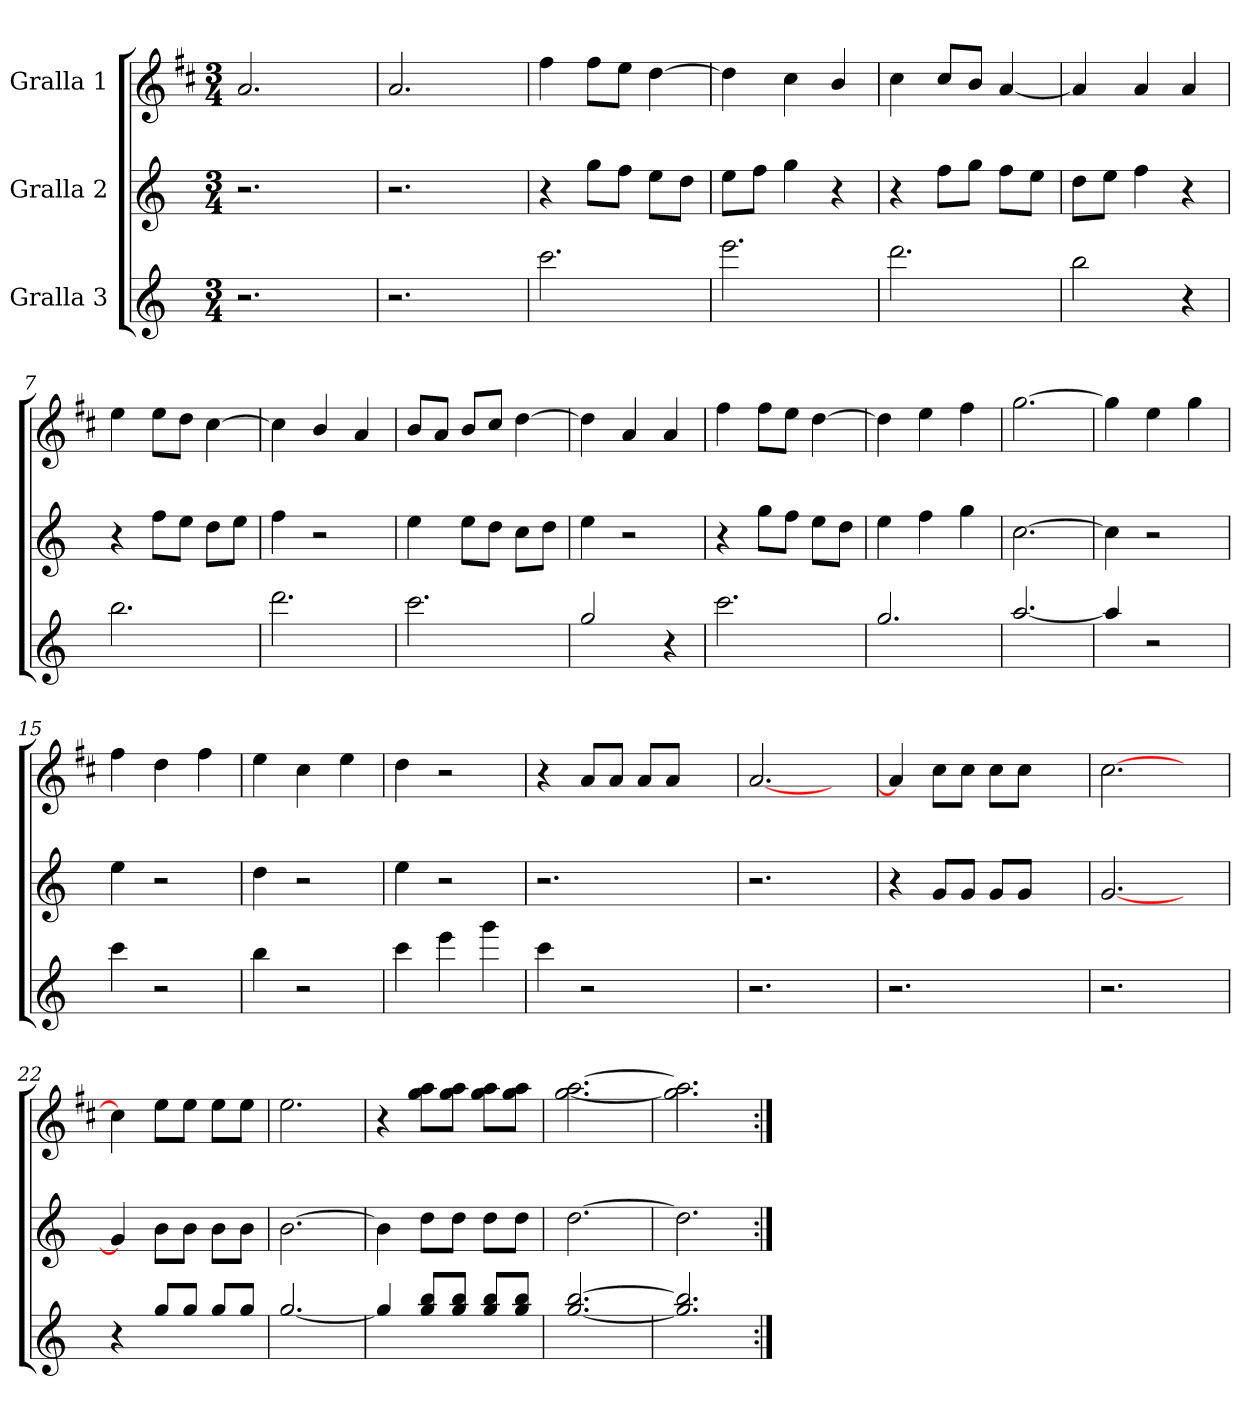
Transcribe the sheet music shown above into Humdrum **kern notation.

**kern	**kern	**kern
*part3	*part2	*part1
*staff3	*staff2	*staff1
*I"Gralla 3	*I"Gralla 2	*I"Gralla 1
*clefG2	*clefG2	*clefG2
*ITrd8c14	*	*ITrd1c2
*k[]	*k[]	*k[]
*M3/4	*M3/4	*M3/4
*MM190	*MM190	*MM190
=1	=1	=1
2.r	2.r	2.g/
4ryy	4ryy	4ryy
=2	=2	=2
2.r	2.r	2.g/
4ryy	4ryy	4ryy
=3	=3	=3
2.cc\	4r	4ee\
.	8gg\L	8ee\L
.	8ff\J	8dd\J
.	8ee\L	[4cc\
.	8dd\J	.
=4	=4	=4
2.ee\	8ee\L	4cc\]
.	8ff\J	.
.	4gg\	4b\
.	4r	4a/
=5	=5	=5
2.dd\	4r	4b\
.	8ff\L	8b/L
.	8gg\J	8a/J
.	8ff\L	[4g/
.	8ee\J	.
=6	=6	=6
2b\	8dd\L	4g/]
.	8ee\J	.
.	4ff\	4g/
4r	4r	4g/
=7	=7	=7
2.b\	4r	4dd\
.	8ff\L	8dd\L
.	8ee\J	8cc\J
.	8dd\L	[4b\
.	8ee\J	.
=8	=8	=8
2.dd\	4ff\	4b\]
.	2r	4a/
.	.	4g/
=9	=9	=9
2.cc\	4ee\	8a/L
.	.	8g/J
.	8ee\L	8a/L
.	8dd\J	8b/J
.	8cc\L	[4cc\
.	8dd\J	.
=10	=10	=10
2g/	4ee\	4cc\]
.	2r	4g/
4r	.	4g/
!!LO:LB:g=z
=11	=11	=11
2.cc\	4r	4ee\
.	8gg\L	8ee\L
.	8ff\J	8dd\J
.	8ee\L	[4cc\
.	8dd\J	.
=12	=12	=12
2.g/	4ee\	4cc\]
.	4ff\	4dd\
.	4gg\	4ee\
=13	=13	=13
[2.a/	[2.cc\	[2.ff\
=14	=14	=14
4a/]	4cc\]	4ff\]
2r	2r	4dd\
.	.	4ff\
=15	=15	=15
4cc\	4ee\	4ee\
2r	2r	4cc\
.	.	4ee\
=16	=16	=16
4b\	4dd\	4dd\
2r	2r	4b\
.	.	4dd\
=17	=17	=17
4cc\	4ee\	4cc\
4ee\	2r	2r
4gg\	.	.
=18	=18	=18
4cc\	2.r	4r
2r	.	8g/L
.	.	8g/J
.	.	8g/L
.	.	8g/J
4ryy	4ryy	4ryy
=19	=19	=19
2.r	2.r	[2.g/
4ryy	4ryy	4ryy
=20	=20	=20
2.r	4r	4g/]
.	8g/L	8b\L
.	8g/J	8b\J
.	8g/L	8b\L
.	8g/J	8b\J
4ryy	4ryy	4ryy
=21	=21	=21
2.r	[2.g/	[2.b\
4ryy	4ryy	4ryy
!!LO:LB:g=z
=22	=22	=22
4r	4g/]	4b\]
8g/L	8b\L	8dd\L
8g/J	8b\J	8dd\J
8g/L	8b\L	8dd\L
8g/J	8b\J	8dd\J
=23	=23	=23
[2.g/	[2.b\	2.dd\
=24	=24	=24
4g/]	4b\]	4r
8g/ 8b/L	8dd\L	8ff\ 8gg\L
8g/ 8b/J	8dd\J	8ff\ 8gg\J
8g/ 8b/L	8dd\L	8ff\ 8gg\L
8g/ 8b/J	8dd\J	8ff\ 8gg\J
=25	=25	=25
[2.g/ [2.b/	[2.dd\	[2.ff\ [2.gg\
=26	=26	=26
2.g/] 2.b/]	2.dd\]	2.ff\] 2.gg\]
=:|!	=:|!	=:|!
*-	*-	*-
